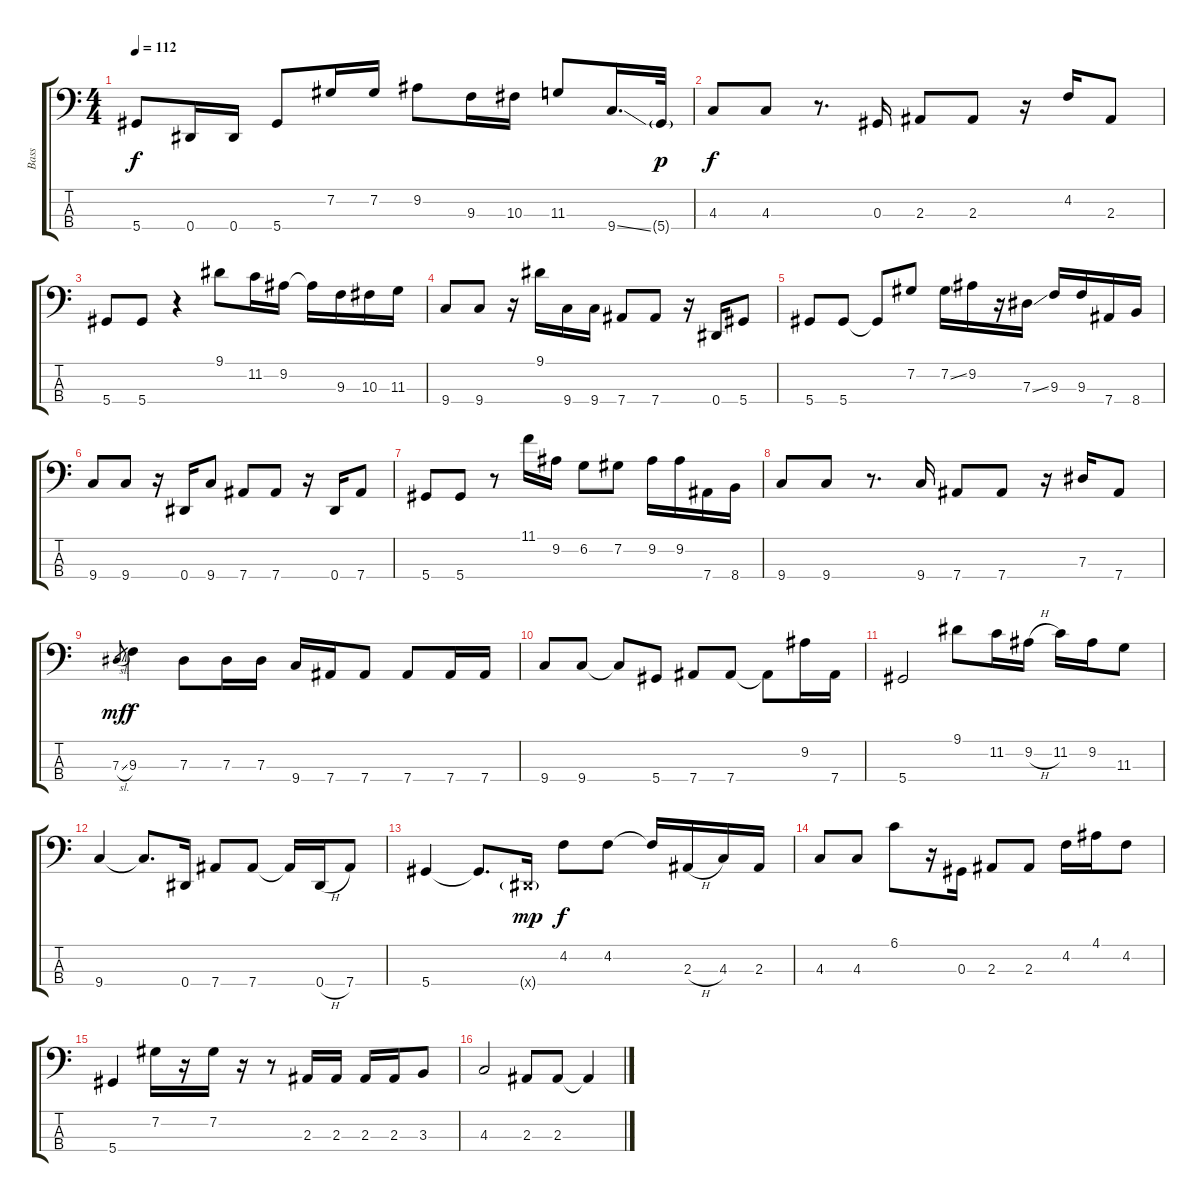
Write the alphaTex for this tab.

\track ("Bass" "Bass") {instrument electricbassfinger}
\staff {score tabs}
\tuning (Gb2 Db2 Ab1 Eb1) {hide}
\ts (4 4)
\tempo 112
\clef f4
\ks c
5.4.8{dy f} 0.4.16 0.4.16 5.4.8 7.2.16 7.2.16 9.2.8 9.3.16 10.3.16 11.3.8 9.4{ss}.16{d} 5.4{g}.32{dy p} |
4.3.8{dy f} 4.3.8 r.8{d} 0.3.16 2.3.8 2.3.8 r.16 4.2.16 2.3.8 |
5.4.8 5.4.8 r.4 9.1.8 11.2.16 9.2.16 9.2{t}.16 9.3.16 10.3.16 11.3.16 |
9.4.8 9.4.8 r.16 9.1.16 9.4.16 9.4.16 7.4.8 7.4.8 r.16 0.4.16 5.4.8 |
5.4.8 5.4.8 5.4{t}.8 7.2.8 7.2{ss}.16 9.2.16 r.16 7.3{ss}.16 9.3.16 9.3.16 7.4.16 8.4.16 |
9.4.8 9.4.8 r.16 0.4.16 9.4.8 7.4.8 7.4.8 r.16 0.4.16 7.4.8 |
5.4.8 5.4.8 r.8 11.1.16 9.2.16 6.2.8 7.2.8 9.2.16 9.2.16 7.4.16 8.4.16 |
9.4.8 9.4.8 r.8{d} 9.4.16 7.4.8 7.4.8 r.16 7.3.16 7.4.8 |
7.3{sl}.8{gr dy mf} 9.3.4{dy f} 7.3.8 7.3.16 7.3.16 9.4.16 7.4.16 7.4.8 7.4.8 7.4.16 7.4.16 |
9.4.8 9.4.8 9.4{t}.8 5.4.8 7.4.8 7.4.8 7.4{t}.8 9.2.16 7.4.16 |
5.4.2 9.1.8 11.2.16 9.2{h}.16 11.2.16 9.2.16 11.3.8 |
9.4.4 9.4{t}.8{d} 0.4.16 7.4.8 7.4.8 7.4{t}.16 0.4{h}.16 7.4.8 |
5.4.4 5.4{t}.8{d} 0.4{g x}.16{dy mp} 4.2.8{dy f} 4.2.8 4.2{t}.16 2.3{h}.16 4.3.16 2.3.16 |
4.3.8 4.3.8 6.1.8 r.16 0.3.16 2.3.8 2.3.8 4.2.16 4.1.16 4.2.8 |
5.4.4 7.2.16 r.16 7.2.16 r.16 r.8 2.3.16 2.3.16 2.3.16 2.3.16 3.3.8 |
4.3.2 2.3.8 2.3.8 2.3{t}.4
